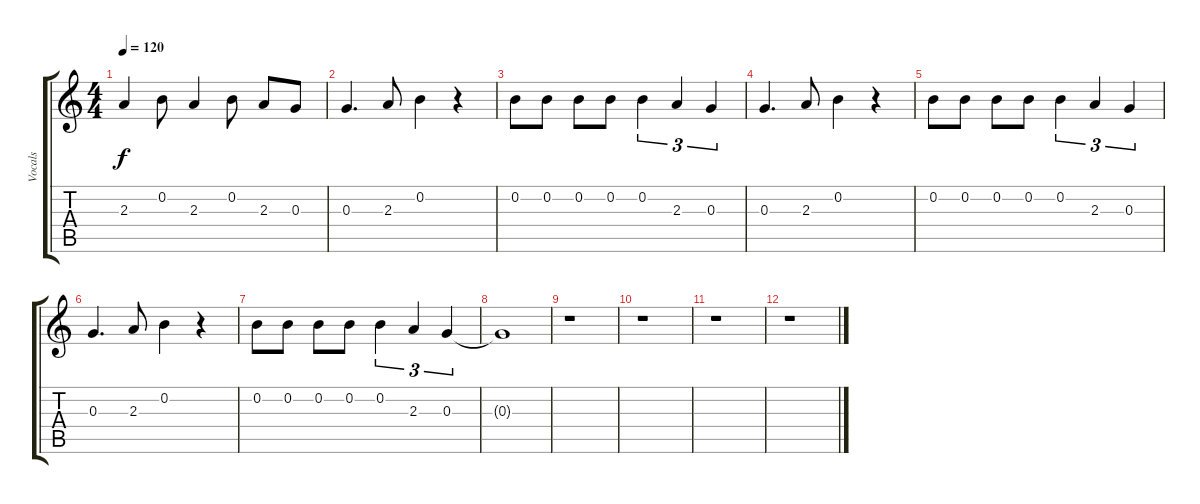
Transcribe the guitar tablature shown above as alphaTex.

\track ("Vocals" "Vocals") {instrument acousticguitarsteel}
\staff {score tabs}
\tuning (E4 B3 G3 D3 A2 E2) {hide}
\ts (4 4)
\tempo 120
\clef g2
\ks c
2.3.4{dy f} 0.2.8 2.3.4 0.2.8 2.3.8 0.3.8 |
0.3.4{d} 2.3.8 0.2.4 r.4 |
0.2.8 0.2.8 0.2.8 0.2.8 0.2.4{tu (3 2)} 2.3.4{tu (3 2)} 0.3.4{tu (3 2)} |
0.3.4{d} 2.3.8 0.2.4 r.4 |
0.2.8 0.2.8 0.2.8 0.2.8 0.2.4{tu (3 2)} 2.3.4{tu (3 2)} 0.3.4{tu (3 2)} |
0.3.4{d} 2.3.8 0.2.4 r.4 |
0.2.8 0.2.8 0.2.8 0.2.8 0.2.4{tu (3 2)} 2.3.4{tu (3 2)} 0.3.4{tu (3 2)} |
0.3{t}.1 |
r.1 |
r.1 |
r.1 |
r.1
